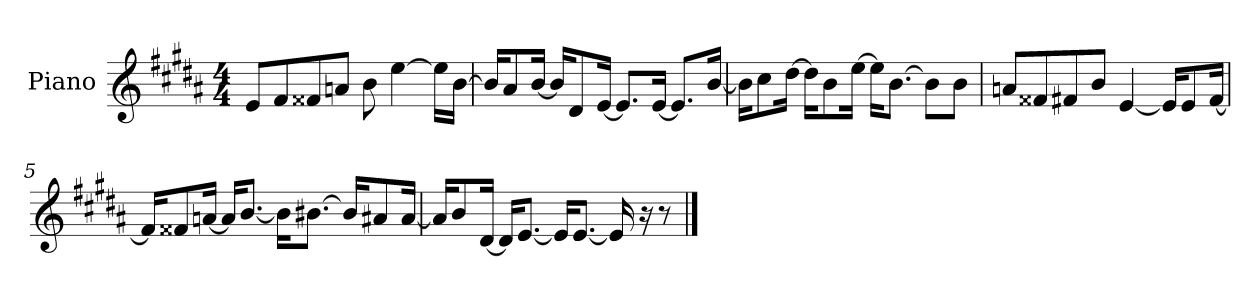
**kern
*part1
*staff1
*I"Piano
*I'P-no
*clefG2
*k[f#c#g#d#a#]
*M4/4
*MM90
=1
8e/L
8f#/
8f##X/
8an/J
8b\
[4ee\
16ee\LL]
[16b\JJ
=2
16b/KL]
8a#/
[16b/Jk
16b/KL]
8d#/
[16e/Jk
8.e/L]
[16e/Jk
8.e/L]
[16b/Jk
=3
16b\KL]
8cc#\
[16dd#\Jk
16dd#\KL]
8b\
[16ee\Jk
16ee\KL]
[8.b\J
8b\L]
8b\J
!!LO:LB:g=z
=4
8an/L
8f##X/
8f#X/
8b/J
[4e/
16e/KL]
8e/
[16f#/Jk
=5
16f#/KL]
8f##X/
[16an/Jk
16a/KL]
[8.b/J
16b\KL]
[8.b#X\J
16b#/KL]
8a#X/
[16a#/Jk
=6
16a#/KL]
8b/
[16d#/Jk
16d#/KL]
[8.e/J
16e/KL]
[8.e/J
16e/]
16r
8r
==
*-
